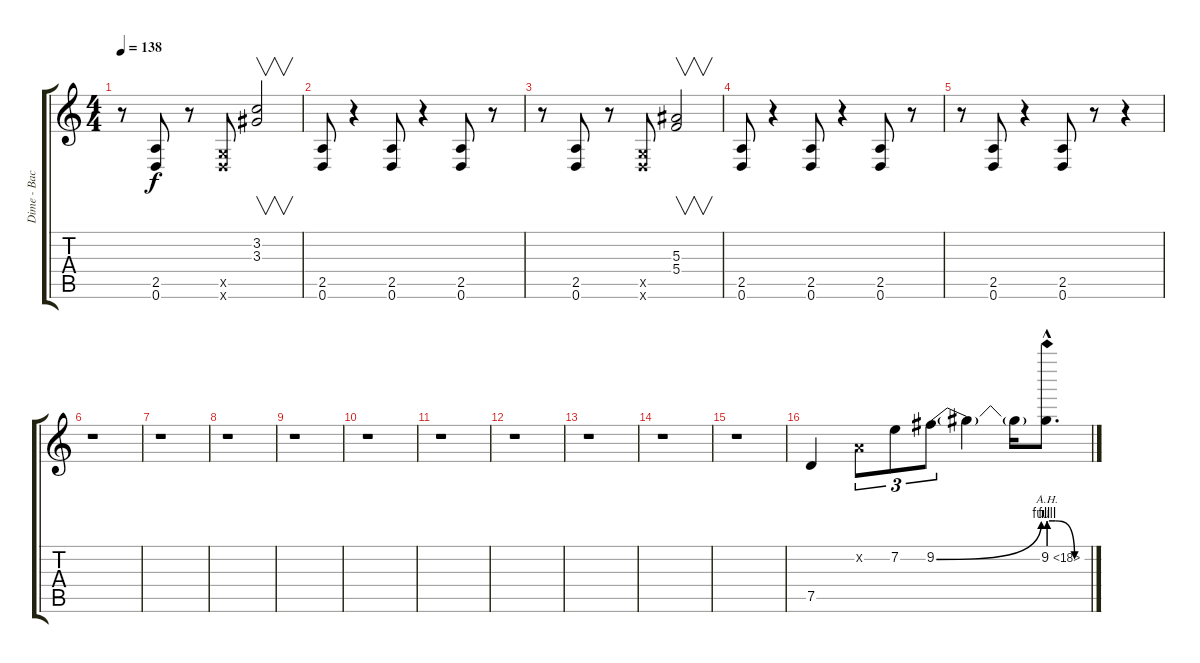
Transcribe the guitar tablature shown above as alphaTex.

\track ("Dime - Back Guitar" "Dime - Bac") {instrument overdrivenguitar}
\staff {score tabs}
\tuning (D4 A3 F3 C3 G2 D2) {hide}
\ts (4 4)
\tempo 138
\clef g2
\ks c
r.8{dy f} (2.5 0.6).8 r.8 (0.5{x} 0.6{x}).8 (3.2 3.3).2{v} |
(2.5 0.6).8 r.4 (2.5 0.6).8 r.4 (2.5 0.6).8 r.8 |
r.8 (2.5 0.6).8 r.8 (0.5{x} 0.6{x}).8 (5.3 5.4).2{v} |
(2.5 0.6).8 r.4 (2.5 0.6).8 r.4 (2.5 0.6).8 r.8 |
r.8 (2.5 0.6).8 r.4 (2.5 0.6).8 r.8 r.4 |
r.1 |
r.1 |
r.1 |
r.1 |
r.1 |
r.1 |
r.1 |
r.1 |
r.1 |
r.1 |
7.5.4 0.2{x}.8{tu (3 2)} 7.2.8{tu (3 2)} 9.2{be (bend 0 0 60 4)}.8{tu (3 2)} 9.2{t}.4 9.2{t}.16 9.2{be (custom 0 4 10 4 40 0 60 0) ah 9 hac}.8{d}
